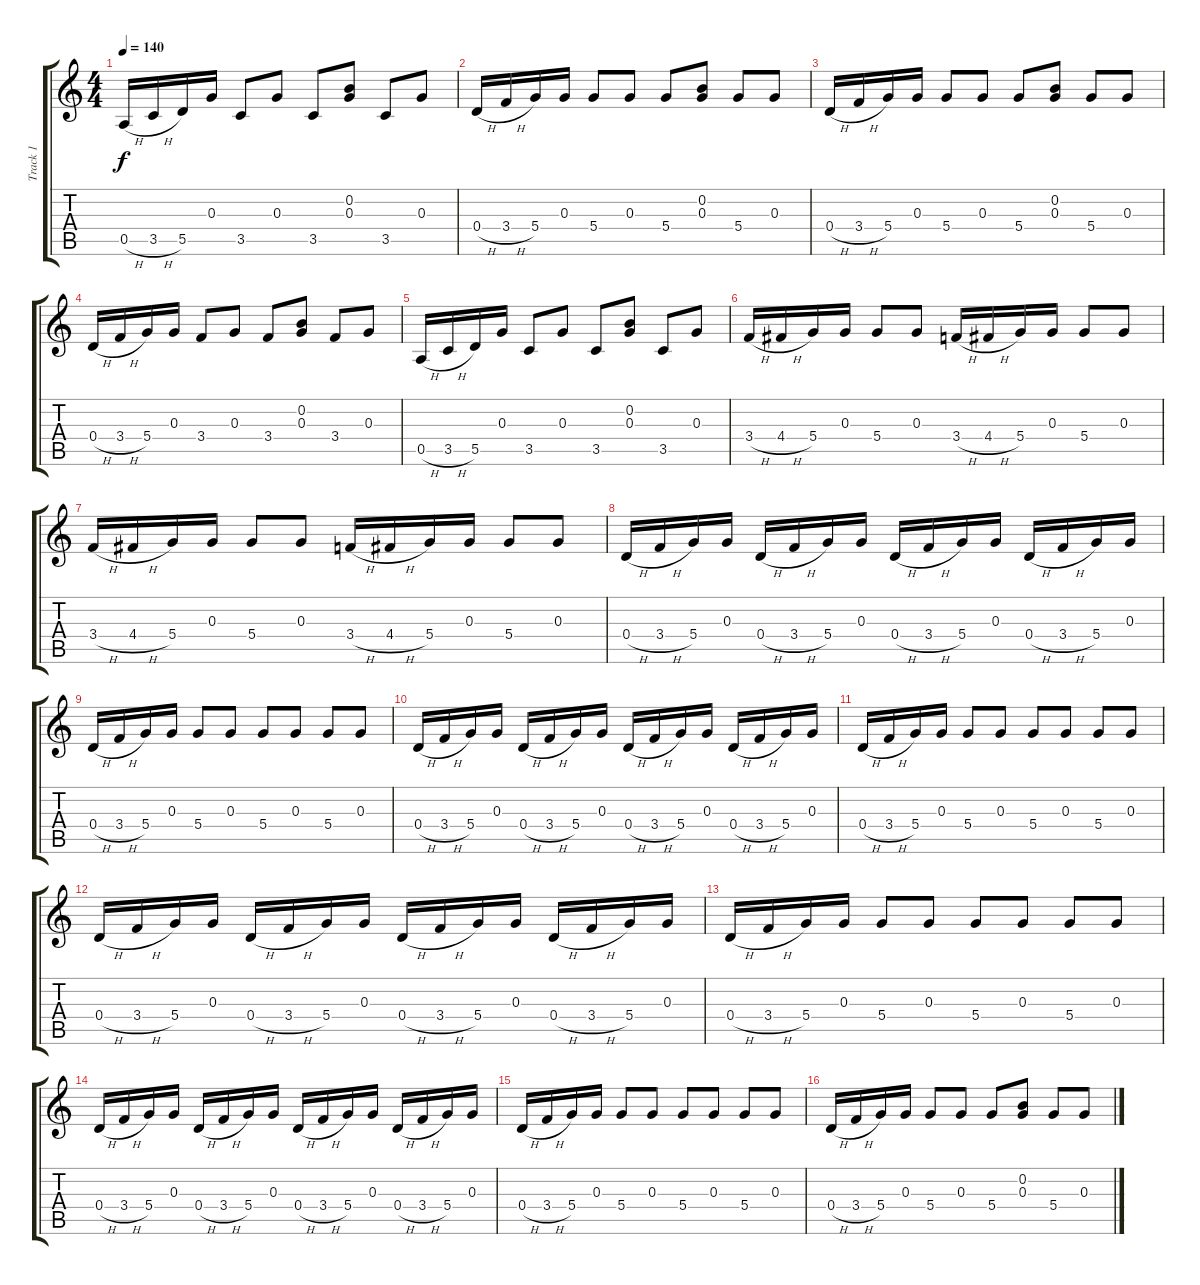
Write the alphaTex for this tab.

\track ("Track 1" "Track 1") {instrument acousticguitarsteel}
\staff {score tabs}
\tuning (E4 B3 G3 D3 A2 E2) {hide}
\ts (4 4)
\tempo 140
\clef g2
\ks c
0.5{h}.16{dy f} 3.5{h}.16 5.5.16 0.3.16 3.5.8 0.3.8 3.5.8 (0.2 0.3).8 3.5.8 0.3.8 |
0.4{h}.16 3.4{h}.16 5.4.16 0.3.16 5.4.8 0.3.8 5.4.8 (0.2 0.3).8 5.4.8 0.3.8 |
0.4{h}.16 3.4{h}.16 5.4.16 0.3.16 5.4.8 0.3.8 5.4.8 (0.2 0.3).8 5.4.8 0.3.8 |
0.4{h}.16 3.4{h}.16 5.4.16 0.3.16 3.4.8 0.3.8 3.4.8 (0.2 0.3).8 3.4.8 0.3.8 |
0.5{h}.16 3.5{h}.16 5.5.16 0.3.16 3.5.8 0.3.8 3.5.8 (0.2 0.3).8 3.5.8 0.3.8 |
3.4{h}.16 4.4{h}.16 5.4.16 0.3.16 5.4.8 0.3.8 3.4{h}.16 4.4{h}.16 5.4.16 0.3.16 5.4.8 0.3.8 |
3.4{h}.16 4.4{h}.16 5.4.16 0.3.16 5.4.8 0.3.8 3.4{h}.16 4.4{h}.16 5.4.16 0.3.16 5.4.8 0.3.8 |
0.4{h}.16 3.4{h}.16 5.4.16 0.3.16 0.4{h}.16 3.4{h}.16 5.4.16 0.3.16 0.4{h}.16 3.4{h}.16 5.4.16 0.3.16 0.4{h}.16 3.4{h}.16 5.4.16 0.3.16 |
0.4{h}.16 3.4{h}.16 5.4.16 0.3.16 5.4.8 0.3.8 5.4.8 0.3.8 5.4.8 0.3.8 |
0.4{h}.16 3.4{h}.16 5.4.16 0.3.16 0.4{h}.16 3.4{h}.16 5.4.16 0.3.16 0.4{h}.16 3.4{h}.16 5.4.16 0.3.16 0.4{h}.16 3.4{h}.16 5.4.16 0.3.16 |
0.4{h}.16 3.4{h}.16 5.4.16 0.3.16 5.4.8 0.3.8 5.4.8 0.3.8 5.4.8 0.3.8 |
0.4{h}.16 3.4{h}.16 5.4.16 0.3.16 0.4{h}.16 3.4{h}.16 5.4.16 0.3.16 0.4{h}.16 3.4{h}.16 5.4.16 0.3.16 0.4{h}.16 3.4{h}.16 5.4.16 0.3.16 |
0.4{h}.16 3.4{h}.16 5.4.16 0.3.16 5.4.8 0.3.8 5.4.8 0.3.8 5.4.8 0.3.8 |
0.4{h}.16 3.4{h}.16 5.4.16 0.3.16 0.4{h}.16 3.4{h}.16 5.4.16 0.3.16 0.4{h}.16 3.4{h}.16 5.4.16 0.3.16 0.4{h}.16 3.4{h}.16 5.4.16 0.3.16 |
0.4{h}.16 3.4{h}.16 5.4.16 0.3.16 5.4.8 0.3.8 5.4.8 0.3.8 5.4.8 0.3.8 |
0.4{h}.16 3.4{h}.16 5.4.16 0.3.16 5.4.8 0.3.8 5.4.8 (0.2 0.3).8 5.4.8 0.3.8
